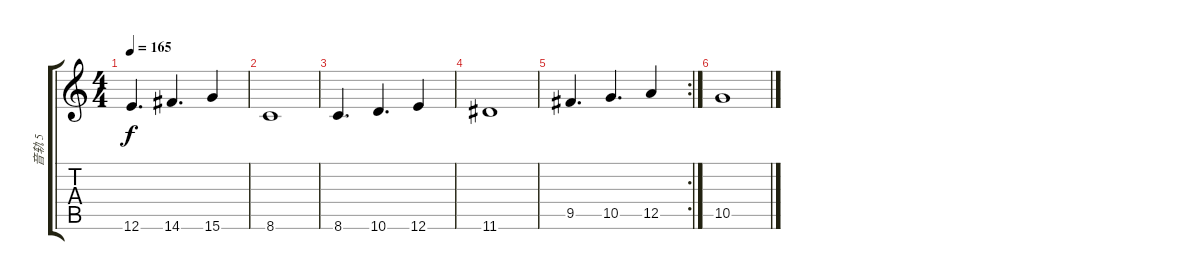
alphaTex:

\track ("音轨 5" "音轨 5") {instrument overdrivenguitar}
\staff {score tabs}
\tuning (E4 B3 G3 D3 A2 E2) {hide}
\ts (4 4)
\tempo 165
\clef g2
\ks c
12.6.4{d dy f} 14.6.4{d} 15.6.4 |
8.6.1 |
8.6.4{d} 10.6.4{d} 12.6.4 |
11.6.1 |
\rc 2
9.5.4{d} 10.5.4{d} 12.5.4 |
10.5.1
